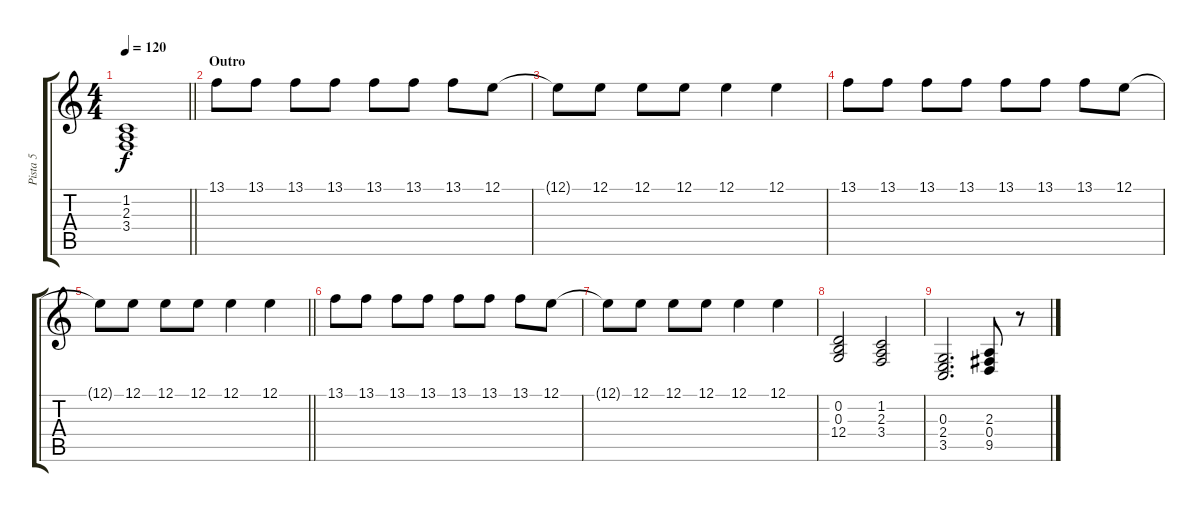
\track ("Pista 5" "Pista 5") {instrument honkytonkpiano}
\staff {score tabs}
\tuning (E4 B3 G3 D3 A2 E2) {hide}
\ts (4 4)
\tempo 120
\clef g2
\barLineRight lightlight
\ks c
(1.2{t} 2.3{t} 3.4{t}).1{dy f} |
\section ("" "Outro")
13.1.8{volume 7} 13.1.8 13.1.8 13.1.8 13.1.8 13.1.8 13.1.8 12.1.8 |
12.1{t}.8 12.1.8 12.1.8 12.1.8 12.1.4 12.1.4 |
13.1.8 13.1.8 13.1.8 13.1.8 13.1.8 13.1.8 13.1.8 12.1.8 |
\barLineRight lightlight
12.1{t}.8 12.1.8 12.1.8 12.1.8 12.1.4 12.1.4 |
13.1.8{volume 7} 13.1.8 13.1.8 13.1.8 13.1.8 13.1.8 13.1.8 12.1.8 |
12.1{t}.8 12.1.8 12.1.8 12.1.8 12.1.4 12.1.4 |
(0.2 0.3 12.4).2 (1.2 2.3 3.4).2 |
(0.3 2.4 3.5).2{d} (2.3 0.4 9.5).8 r.8
